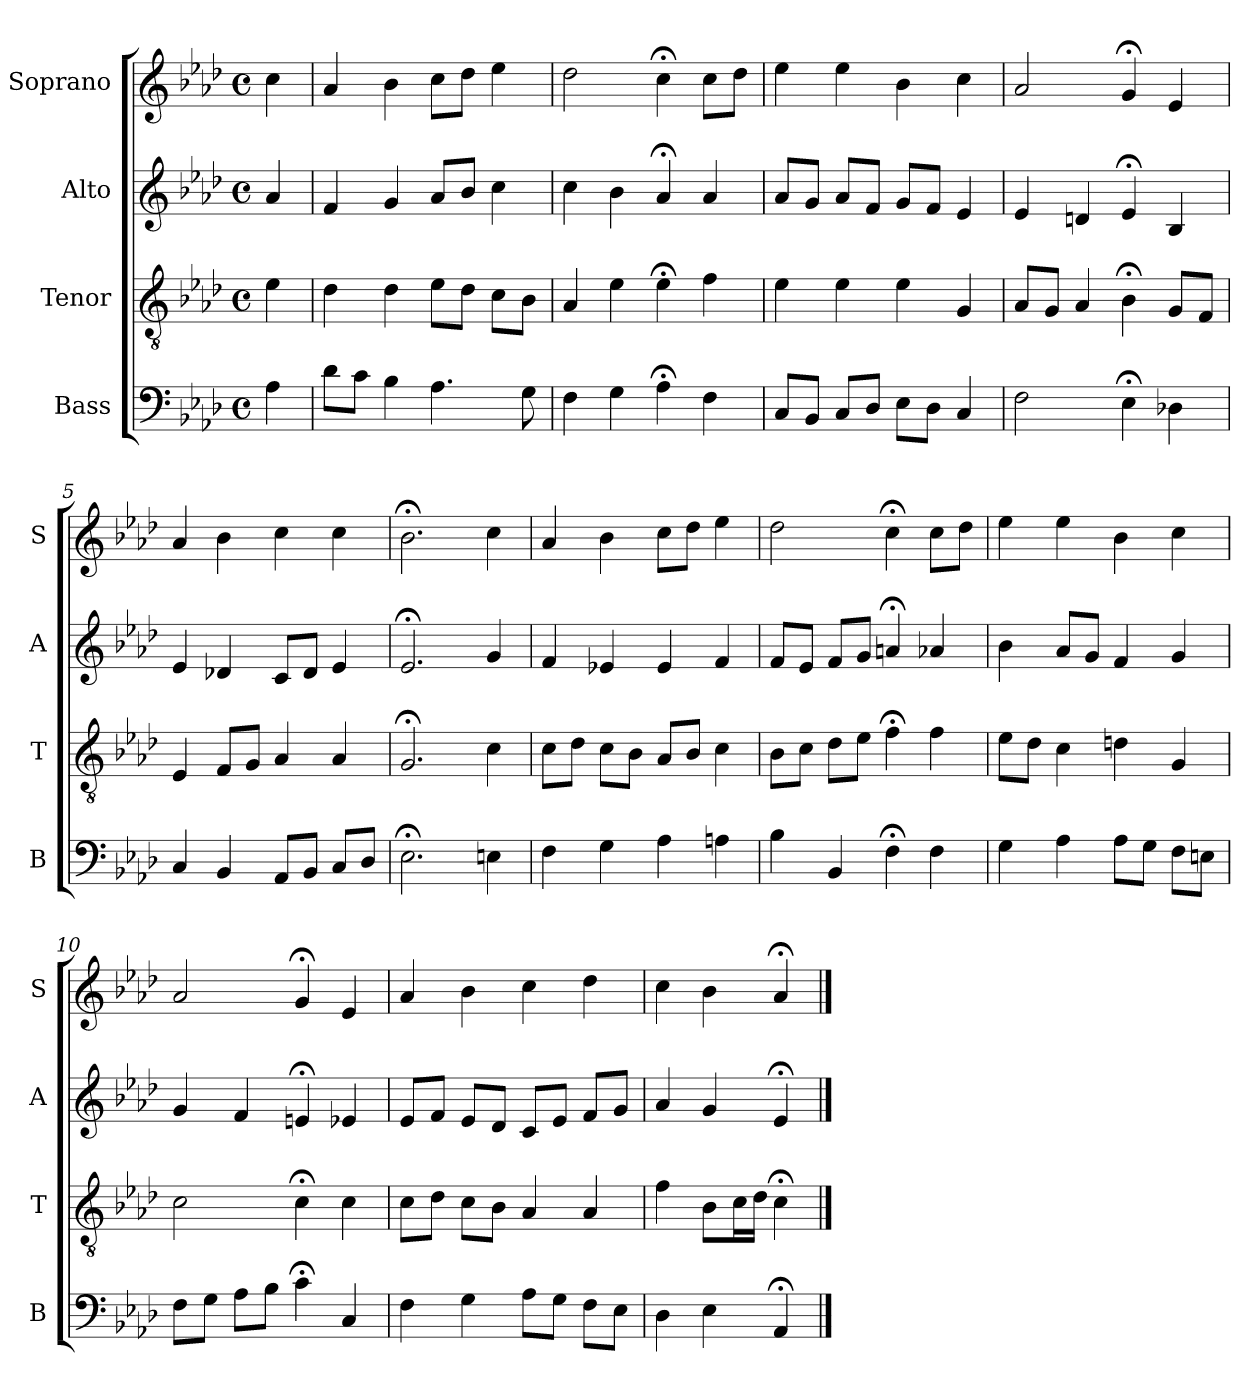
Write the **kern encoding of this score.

**kern	**kern	**kern	**kern
*part4	*part3	*part2	*part1
*staff4	*staff3	*staff2	*staff1
*I"Bass	*I"Tenor	*I"Alto	*I"Soprano
*I'B	*I'T	*I'A	*I'S
*clefF4	*clefGv2	*clefG2	*clefG2
*k[b-e-a-d-]	*k[b-e-a-d-]	*k[b-e-a-d-]	*k[b-e-a-d-]
*A-:	*A-:	*A-:	*A-:
*M4/4	*M4/4	*M4/4	*M4/4
*met(c)	*met(c)	*met(c)	*met(c)
*MM100	*MM100	*MM100	*MM100
=	=	=	=
4A-	4e-	4a-	4cc
=1	=1	=1	=1
8d-L	4d-	4f	4a-
8cJ	.	.	.
4B-i	4d-i	4gi	4b-i
4.A-	8e-L	8a-L	8ccL
.	8d-J	8b-J	8dd-J
.	8cL	4cc	4ee-
8G	8B-J	.	.
=2	=2	=2	=2
4F	4A-	4cc	2dd-
4G	4e-	4b-	.
4A-;<	4e-;<	4a-;<	4cc;<
4F	4f	4a-	8ccL
.	.	.	8dd-J
=3	=3	=3	=3
8CL	4e-	8a-L	4ee-
8BB-J	.	8gJ	.
8CL	4e-	8a-L	4ee-
8D-J	.	8fJ	.
8E-L	4e-	8gL	4b-
8D-J	.	8fJ	.
4C	4G	4e-	4cc
=4	=4	=4	=4
2F	8A-L	4e-	2a-
.	8GJ	.	.
.	4A-	4dn	.
4E-;<	4B-;<	4e-;<	4g;<
4D-X	8GL	4B-	4e-
.	8FJ	.	.
=5	=5	=5	=5
4C	4E-	4e-	4a-
4BB-	8FL	4d-X	4b-
.	8GJ	.	.
8AA-L	4A-	8cL	4cc
8BB-J	.	8d-J	.
8CL	4A-	4e-	4cc
8D-J	.	.	.
=6	=6	=6	=6
2.E-;<	2.G;<	2.e-;<	2.b-;<
4En	4c	4g	4cc
=7	=7	=7	=7
4F	8cL	4f	4a-
.	8d-J	.	.
4G	8cL	4e-X	4b-
.	8B-J	.	.
4A-	8A-L	4e-	8ccL
.	8B-J	.	8dd-J
4An	4c	4f	4ee-
=8	=8	=8	=8
4B-	8B-L	8fL	2dd-
.	8cJ	8e-J	.
4BB-	8d-L	8fL	.
.	8e-J	8gJ	.
4F;<	4f;<	4an;<	4cc;<
4F	4f	4a-X	8ccL
.	.	.	8dd-J
=9	=9	=9	=9
4G	8e-L	4b-	4ee-
.	8d-J	.	.
4A-	4c	8a-L	4ee-
.	.	8gJ	.
8A-L	4dn	4f	4b-
8GJ	.	.	.
8FL	4G	4g	4cc
8EnJ	.	.	.
=10	=10	=10	=10
8FL	2c	4g	2a-
8GJ	.	.	.
8A-L	.	4f	.
8B-J	.	.	.
4c;<	4c;<	4en;<	4g;<
4C	4c	4e-X	4e-
=11	=11	=11	=11
4F	8cL	8e-L	4a-
.	8d-J	8fJ	.
4G	8cL	8e-L	4b-
.	8B-J	8d-J	.
8A-L	4A-	8cL	4cc
8GJ	.	8e-J	.
8FL	4A-	8fL	4dd-
8E-J	.	8gJ	.
=12	=12	=12	=12
4D-	4f	4a-	4cc
4E-	8B-L	4g	4b-
.	16cL	.	.
.	16d-JJ	.	.
4AA-;<	4c;<	4e-;<	4a-;<
==	==	==	==
*-	*-	*-	*-
